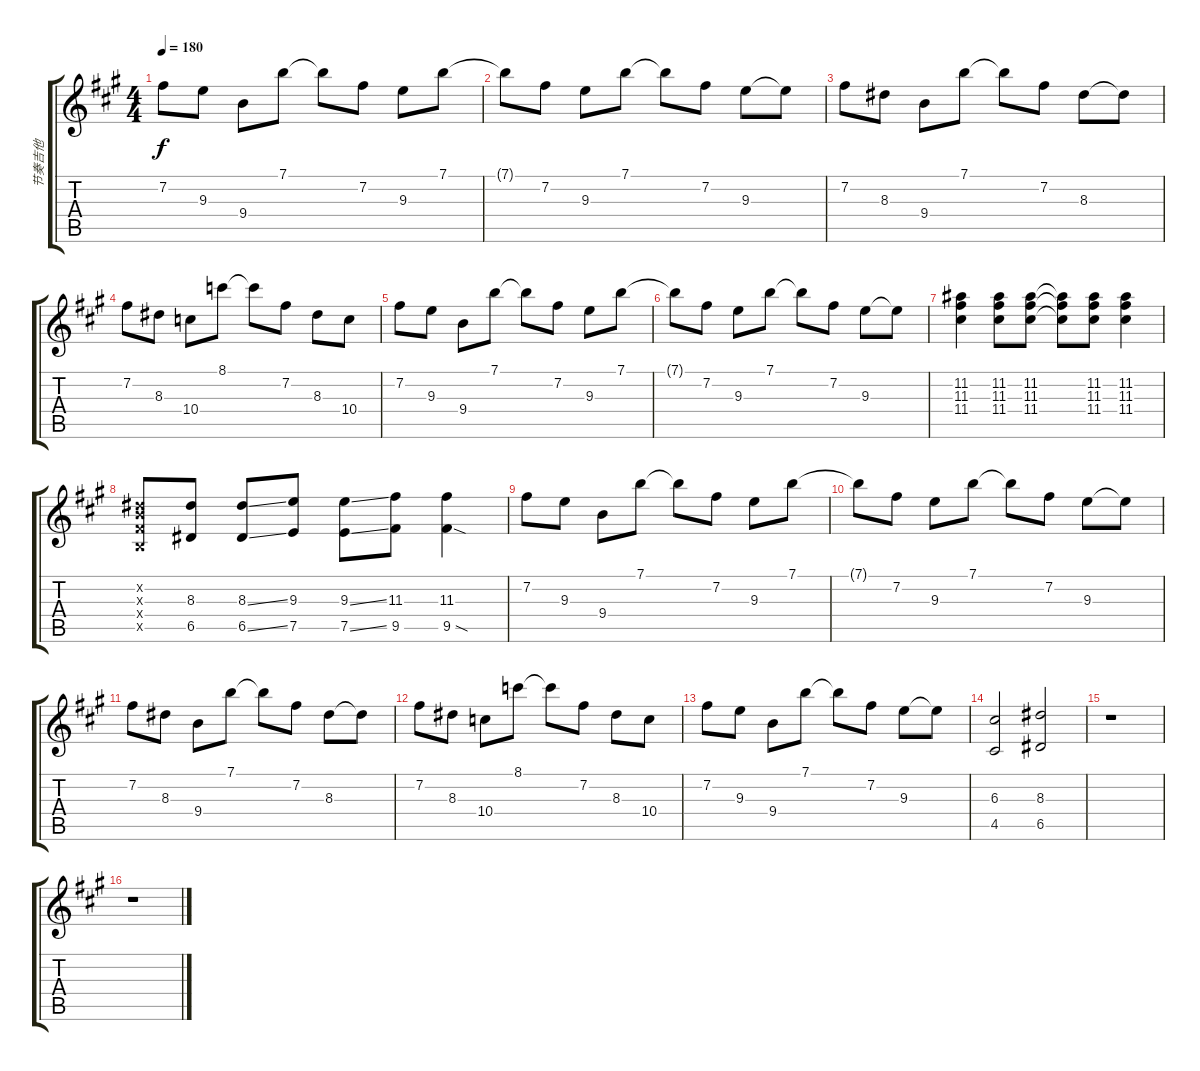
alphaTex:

\track ("节奏吉他" "节奏吉他") {instrument distortionguitar}
\staff {score tabs}
\tuning (E4 B3 G3 D3 A2 E2) {hide}
\ts (4 4)
\tempo 180
\clef g2
\ks a
7.2.8{dy f} 9.3.8 9.4.8 7.1.8 7.1{t}.8 7.2.8 9.3.8 7.1.8 |
7.1{t}.8 7.2.8 9.3.8 7.1.8 7.1{t}.8 7.2.8 9.3.8 9.3{t}.8 |
7.2.8 8.3.8 9.4.8 7.1.8 7.1{t}.8 7.2.8 8.3.8 8.3{t}.8 |
7.2.8 8.3.8 10.4.8 8.1.8 8.1{t}.8 7.2.8 8.3.8 10.4.8 |
7.2.8 9.3.8 9.4.8 7.1.8 7.1{t}.8 7.2.8 9.3.8 7.1.8 |
7.1{t}.8 7.2.8 9.3.8 7.1.8 7.1{t}.8 7.2.8 9.3.8 9.3{t}.8 |
(11.2 11.3 11.4).4 (11.2 11.3 11.4).8 (11.2 11.3 11.4).8 (11.2{t} 11.3{t} 11.4{t}).8 (11.2 11.3 11.4).8 (11.2 11.3 11.4).4 |
(4.2{x} 4.3{x} 4.4{x} 2.5{x}).8 (8.3 6.5).8 (8.3{ss} 6.5{ss}).8 (9.3 7.5).8 (9.3{ss} 7.5{ss}).8 (11.3 9.5).8 (11.3 9.5{sod}).4 |
7.2.8 9.3.8 9.4.8 7.1.8 7.1{t}.8 7.2.8 9.3.8 7.1.8 |
7.1{t}.8 7.2.8 9.3.8 7.1.8 7.1{t}.8 7.2.8 9.3.8 9.3{t}.8 |
7.2.8 8.3.8 9.4.8 7.1.8 7.1{t}.8 7.2.8 8.3.8 8.3{t}.8 |
7.2.8 8.3.8 10.4.8 8.1.8 8.1{t}.8 7.2.8 8.3.8 10.4.8 |
7.2.8 9.3.8 9.4.8 7.1.8 7.1{t}.8 7.2.8 9.3.8 9.3{t}.8 |
(6.3 4.5).2 (8.3 6.5).2 |
r.1 |
r.1
